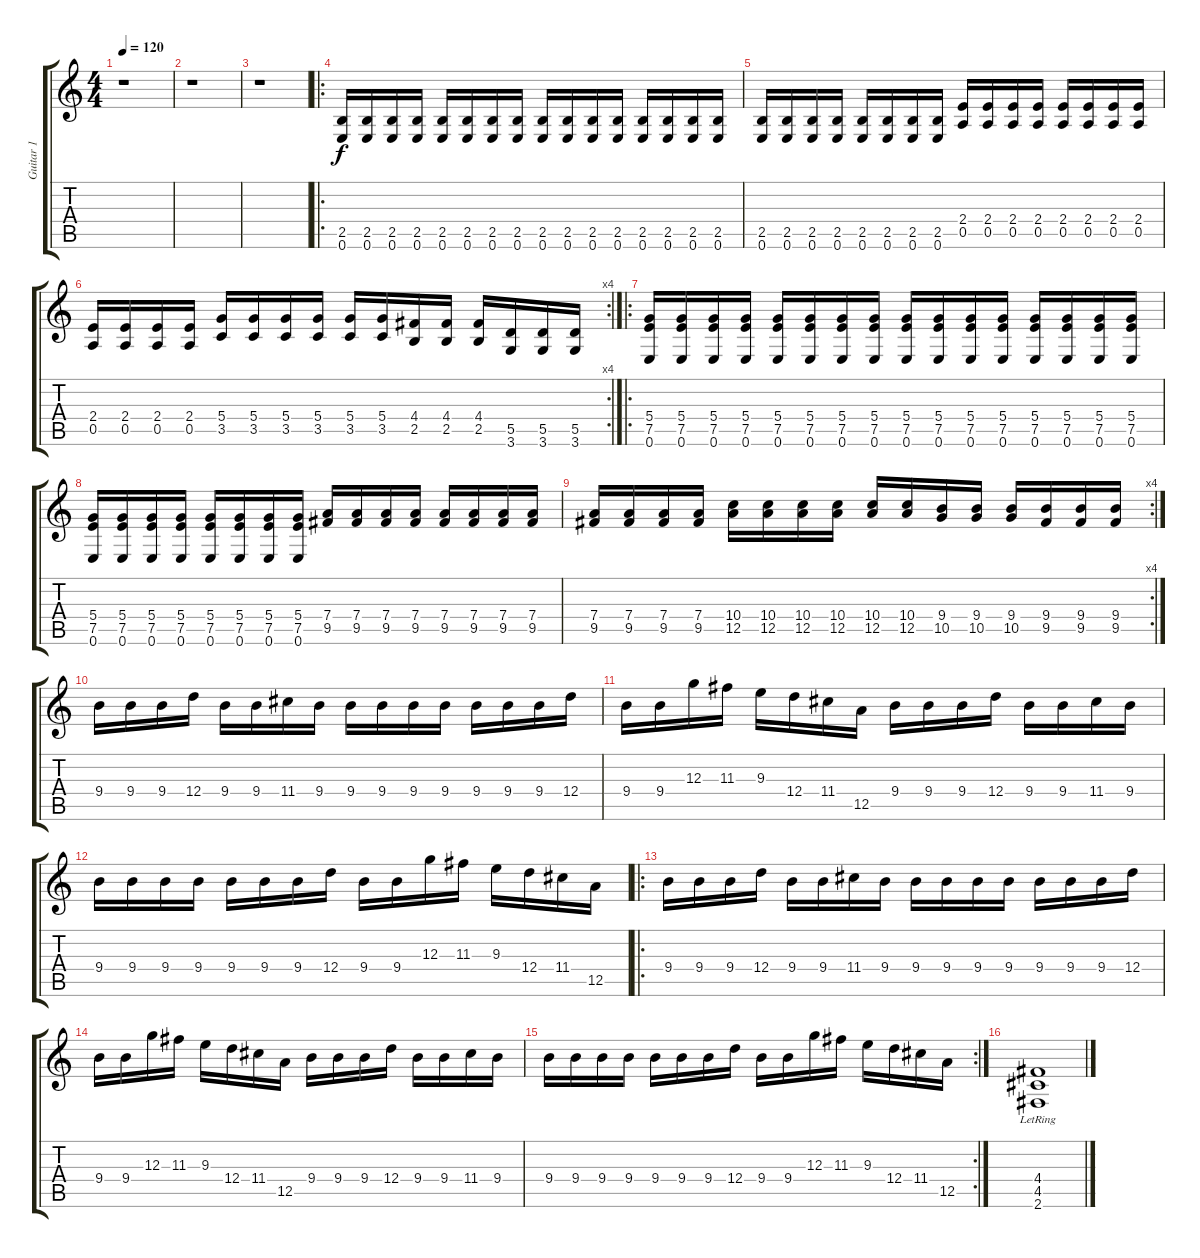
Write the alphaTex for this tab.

\track ("Guitar 1" "Guitar 1") {instrument distortionguitar}
\staff {score tabs}
\tuning (E4 B3 G3 D3 A2 E2) {hide}
\ts (4 4)
\tempo 120
\clef g2
\ks c
r.1{dy f instrument distortionguitar} |
r.1 |
r.1 |
\ro
(2.5 0.6).16 (2.5 0.6).16 (2.5 0.6).16 (2.5 0.6).16 (2.5 0.6).16 (2.5 0.6).16 (2.5 0.6).16 (2.5 0.6).16 (2.5 0.6).16 (2.5 0.6).16 (2.5 0.6).16 (2.5 0.6).16 (2.5 0.6).16 (2.5 0.6).16 (2.5 0.6).16 (2.5 0.6).16 |
(2.5 0.6).16 (2.5 0.6).16 (2.5 0.6).16 (2.5 0.6).16 (2.5 0.6).16 (2.5 0.6).16 (2.5 0.6).16 (2.5 0.6).16 (2.4 0.5).16 (2.4 0.5).16 (2.4 0.5).16 (2.4 0.5).16 (2.4 0.5).16 (2.4 0.5).16 (2.4 0.5).16 (2.4 0.5).16 |
\rc 4
(2.4 0.5).16 (2.4 0.5).16 (2.4 0.5).16 (2.4 0.5).16 (5.4 3.5).16 (5.4 3.5).16 (5.4 3.5).16 (5.4 3.5).16 (5.4 3.5).16 (5.4 3.5).16 (4.4 2.5).16 (4.4 2.5).16 (4.4 2.5).16 (5.5 3.6).16 (5.5 3.6).16 (5.5 3.6).16 |
\ro
(5.4 7.5 0.6).16{volume 16} (5.4 7.5 0.6).16 (5.4 7.5 0.6).16 (5.4 7.5 0.6).16 (5.4 7.5 0.6).16 (5.4 7.5 0.6).16 (5.4 7.5 0.6).16 (5.4 7.5 0.6).16 (5.4 7.5 0.6).16 (5.4 7.5 0.6).16 (5.4 7.5 0.6).16 (5.4 7.5 0.6).16 (5.4 7.5 0.6).16 (5.4 7.5 0.6).16 (5.4 7.5 0.6).16 (5.4 7.5 0.6).16 |
(5.4 7.5 0.6).16 (5.4 7.5 0.6).16 (5.4 7.5 0.6).16 (5.4 7.5 0.6).16 (5.4 7.5 0.6).16 (5.4 7.5 0.6).16 (5.4 7.5 0.6).16 (5.4 7.5 0.6).16 (7.4 9.5).16 (7.4 9.5).16 (7.4 9.5).16 (7.4 9.5).16 (7.4 9.5).16 (7.4 9.5).16 (7.4 9.5).16 (7.4 9.5).16 |
\rc 4
(7.4 9.5).16 (7.4 9.5).16 (7.4 9.5).16 (7.4 9.5).16 (10.4 12.5).16 (10.4 12.5).16 (10.4 12.5).16 (10.4 12.5).16 (10.4 12.5).16 (10.4 12.5).16 (9.4 10.5).16 (9.4 10.5).16 (9.4 10.5).16 (9.4 9.5).16 (9.4 9.5).16 (9.4 9.5).16 |
9.4.16{volume 13} 9.4.16 9.4.16 12.4.16 9.4.16 9.4.16 11.4.16 9.4.16 9.4.16 9.4.16 9.4.16 9.4.16 9.4.16 9.4.16 9.4.16 12.4.16 |
9.4.16 9.4.16 12.3.16 11.3.16 9.3.16 12.4.16 11.4.16 12.5.16 9.4.16 9.4.16 9.4.16 12.4.16 9.4.16 9.4.16 11.4.16 9.4.16 |
9.4.16 9.4.16 9.4.16 9.4.16 9.4.16 9.4.16 9.4.16 12.4.16 9.4.16 9.4.16 12.3.16 11.3.16 9.3.16 12.4.16 11.4.16 12.5.16 |
\ro
9.4.16 9.4.16 9.4.16 12.4.16 9.4.16 9.4.16 11.4.16 9.4.16 9.4.16 9.4.16 9.4.16 9.4.16 9.4.16 9.4.16 9.4.16 12.4.16 |
9.4.16 9.4.16 12.3.16 11.3.16 9.3.16 12.4.16 11.4.16 12.5.16 9.4.16 9.4.16 9.4.16 12.4.16 9.4.16 9.4.16 11.4.16 9.4.16 |
\rc 2
9.4.16 9.4.16 9.4.16 9.4.16 9.4.16 9.4.16 9.4.16 12.4.16 9.4.16 9.4.16 12.3.16 11.3.16 9.3.16 12.4.16 11.4.16 12.5.16 |
(4.4{lr} 4.5{lr} 2.6{lr}).1
